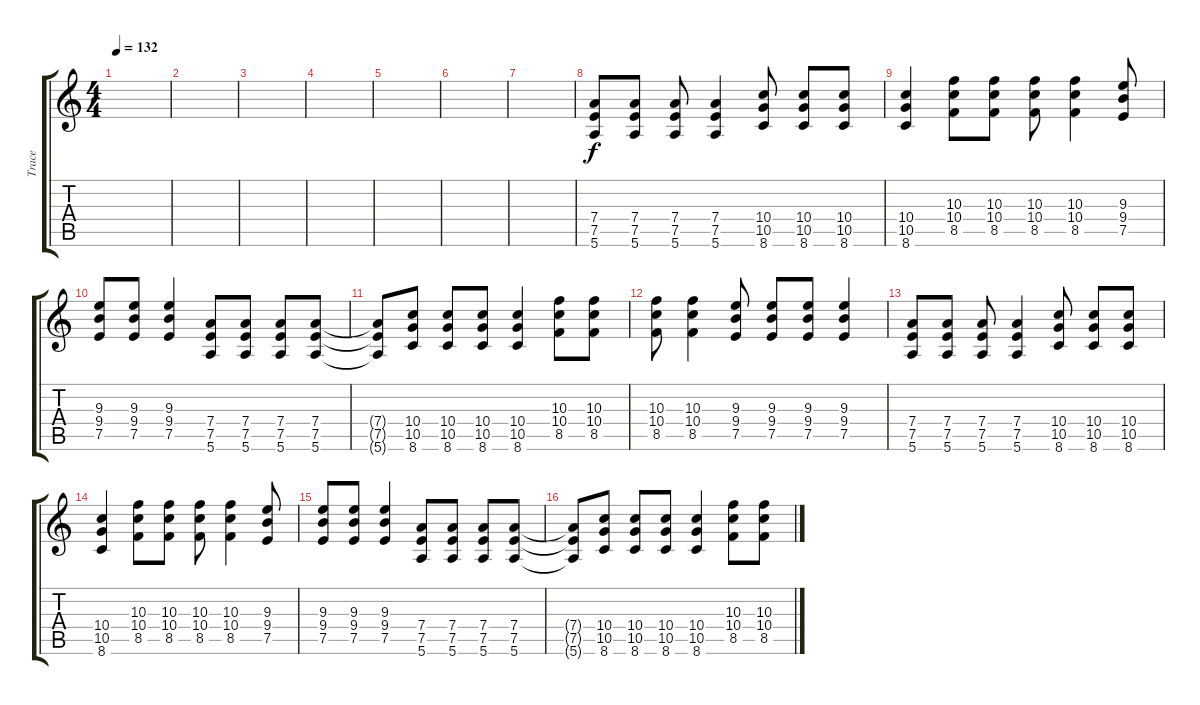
\track ("Trace" "Trace") {instrument overdrivenguitar}
\staff {score tabs}
\tuning (E4 B3 G3 D3 A2 E2) {hide}
\ts (4 4)
\tempo 132
\clef g2
\ks c
|
|
|
|
|
|
|
(7.4 7.5 5.6).8 (7.4 7.5 5.6).8 (7.4 7.5 5.6).8 (7.4 7.5 5.6).4 (10.4 10.5 8.6).8 (10.4 10.5 8.6).8 (10.4 10.5 8.6).8 |
(10.4 10.5 8.6).4 (10.3 10.4 8.5).8 (10.3 10.4 8.5).8 (10.3 10.4 8.5).8 (10.3 10.4 8.5).4 (9.3 9.4 7.5).8 |
(9.3 9.4 7.5).8 (9.3 9.4 7.5).8 (9.3 9.4 7.5).4 (7.4 7.5 5.6).8 (7.4 7.5 5.6).8 (7.4 7.5 5.6).8 (7.4 7.5 5.6).8 |
(7.4{t} 7.5{t} 5.6{t}).8 (10.4 10.5 8.6).8 (10.4 10.5 8.6).8 (10.4 10.5 8.6).8 (10.4 10.5 8.6).4 (10.3 10.4 8.5).8 (10.3 10.4 8.5).8 |
(10.3 10.4 8.5).8 (10.3 10.4 8.5).4 (9.3 9.4 7.5).8 (9.3 9.4 7.5).8 (9.3 9.4 7.5).8 (9.3 9.4 7.5).4 |
(7.4 7.5 5.6).8 (7.4 7.5 5.6).8 (7.4 7.5 5.6).8 (7.4 7.5 5.6).4 (10.4 10.5 8.6).8 (10.4 10.5 8.6).8 (10.4 10.5 8.6).8 |
(10.4 10.5 8.6).4 (10.3 10.4 8.5).8 (10.3 10.4 8.5).8 (10.3 10.4 8.5).8 (10.3 10.4 8.5).4 (9.3 9.4 7.5).8 |
(9.3 9.4 7.5).8 (9.3 9.4 7.5).8 (9.3 9.4 7.5).4 (7.4 7.5 5.6).8 (7.4 7.5 5.6).8 (7.4 7.5 5.6).8 (7.4 7.5 5.6).8 |
(7.4{t} 7.5{t} 5.6{t}).8 (10.4 10.5 8.6).8 (10.4 10.5 8.6).8 (10.4 10.5 8.6).8 (10.4 10.5 8.6).4 (10.3 10.4 8.5).8 (10.3 10.4 8.5).8
